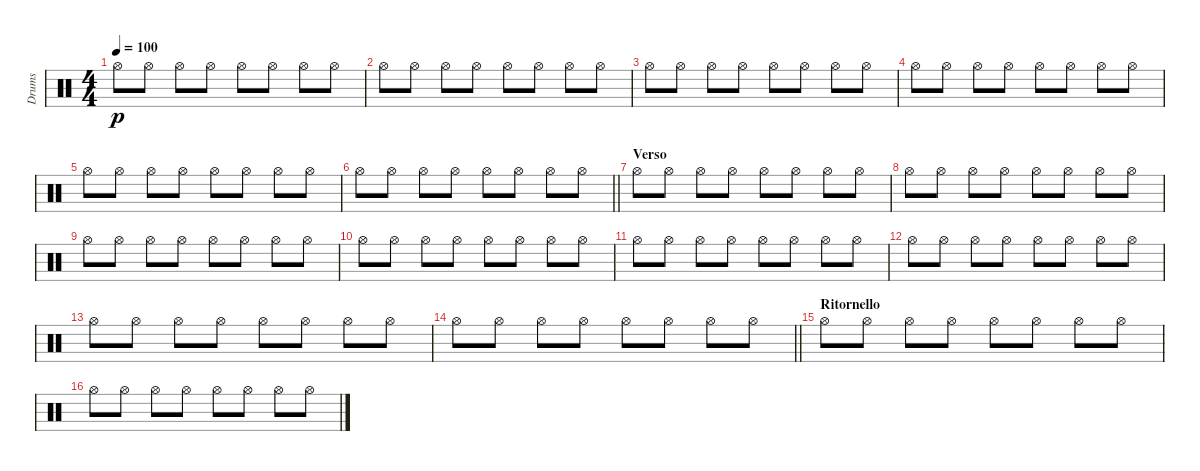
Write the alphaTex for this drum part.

\track ("Drums" "Drums") {instrument percussion}
\staff {score}
\articulation defaults
\ts (4 4)
\tempo 100
\clef neutral
\ks c "Hi-Hat (open)".8{dy p} "Hi-Hat (open)".8 "Hi-Hat (open)".8 "Hi-Hat (open)".8 "Hi-Hat (open)".8 "Hi-Hat (open)".8 "Hi-Hat (open)".8 "Hi-Hat (open)".8
|
"Hi-Hat (open)".8 "Hi-Hat (open)".8 "Hi-Hat (open)".8 "Hi-Hat (open)".8 "Hi-Hat (open)".8 "Hi-Hat (open)".8 "Hi-Hat (open)".8 "Hi-Hat (open)".8 |
"Hi-Hat (open)".8 "Hi-Hat (open)".8 "Hi-Hat (open)".8 "Hi-Hat (open)".8 "Hi-Hat (open)".8 "Hi-Hat (open)".8 "Hi-Hat (open)".8 "Hi-Hat (open)".8 |
"Hi-Hat (open)".8 "Hi-Hat (open)".8 "Hi-Hat (open)".8 "Hi-Hat (open)".8 "Hi-Hat (open)".8 "Hi-Hat (open)".8 "Hi-Hat (open)".8 "Hi-Hat (open)".8 |
"Hi-Hat (open)".8 "Hi-Hat (open)".8 "Hi-Hat (open)".8 "Hi-Hat (open)".8 "Hi-Hat (open)".8 "Hi-Hat (open)".8 "Hi-Hat (open)".8 "Hi-Hat (open)".8 |
\barLineRight lightlight "Hi-Hat (open)".8 "Hi-Hat (open)".8 "Hi-Hat (open)".8 "Hi-Hat (open)".8 "Hi-Hat (open)".8 "Hi-Hat (open)".8 "Hi-Hat (open)".8 "Hi-Hat (open)".8
|
\section ("" "Verso")
"Hi-Hat (open)".8 "Hi-Hat (open)".8 "Hi-Hat (open)".8 "Hi-Hat (open)".8 "Hi-Hat (open)".8 "Hi-Hat (open)".8 "Hi-Hat (open)".8 "Hi-Hat (open)".8 |
"Hi-Hat (open)".8 "Hi-Hat (open)".8 "Hi-Hat (open)".8 "Hi-Hat (open)".8 "Hi-Hat (open)".8 "Hi-Hat (open)".8 "Hi-Hat (open)".8 "Hi-Hat (open)".8 |
"Hi-Hat (open)".8 "Hi-Hat (open)".8 "Hi-Hat (open)".8 "Hi-Hat (open)".8 "Hi-Hat (open)".8 "Hi-Hat (open)".8 "Hi-Hat (open)".8 "Hi-Hat (open)".8 |
"Hi-Hat (open)".8 "Hi-Hat (open)".8 "Hi-Hat (open)".8 "Hi-Hat (open)".8 "Hi-Hat (open)".8 "Hi-Hat (open)".8 "Hi-Hat (open)".8 "Hi-Hat (open)".8 |
"Hi-Hat (open)".8 "Hi-Hat (open)".8 "Hi-Hat (open)".8 "Hi-Hat (open)".8 "Hi-Hat (open)".8 "Hi-Hat (open)".8 "Hi-Hat (open)".8 "Hi-Hat (open)".8 |
"Hi-Hat (open)".8 "Hi-Hat (open)".8 "Hi-Hat (open)".8 "Hi-Hat (open)".8 "Hi-Hat (open)".8 "Hi-Hat (open)".8 "Hi-Hat (open)".8 "Hi-Hat (open)".8 |
"Hi-Hat (open)".8 "Hi-Hat (open)".8 "Hi-Hat (open)".8 "Hi-Hat (open)".8 "Hi-Hat (open)".8 "Hi-Hat (open)".8 "Hi-Hat (open)".8 "Hi-Hat (open)".8 |
\barLineRight lightlight "Hi-Hat (open)".8 "Hi-Hat (open)".8 "Hi-Hat (open)".8 "Hi-Hat (open)".8 "Hi-Hat (open)".8 "Hi-Hat (open)".8 "Hi-Hat (open)".8 "Hi-Hat (open)".8
|
\section ("" "Ritornello")
"Hi-Hat (open)".8 "Hi-Hat (open)".8 "Hi-Hat (open)".8 "Hi-Hat (open)".8 "Hi-Hat (open)".8 "Hi-Hat (open)".8 "Hi-Hat (open)".8 "Hi-Hat (open)".8 |
"Hi-Hat (open)".8 "Hi-Hat (open)".8 "Hi-Hat (open)".8 "Hi-Hat (open)".8 "Hi-Hat (open)".8 "Hi-Hat (open)".8 "Hi-Hat (open)".8 "Hi-Hat (open)".8
